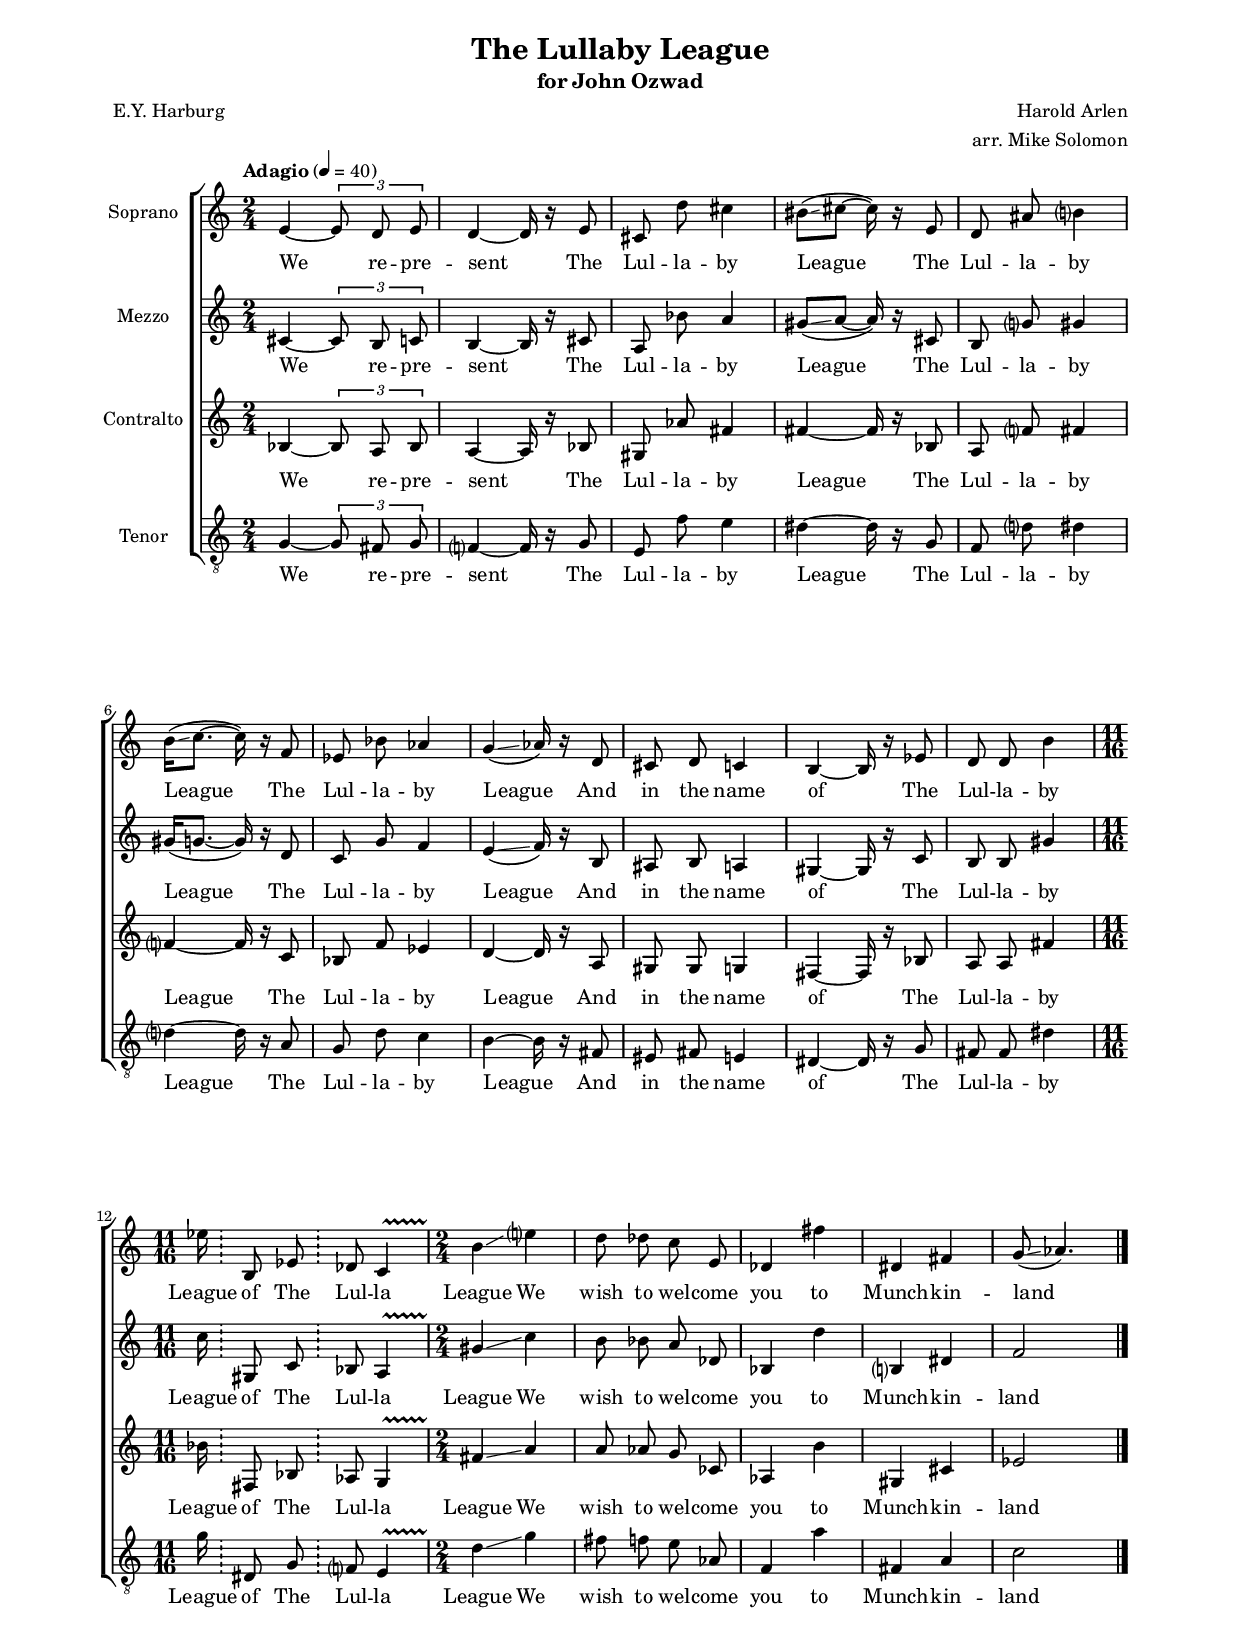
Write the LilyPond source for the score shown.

\version "2.17.0"
\include "defs-devel.ly"
\paper {
  footnote-separator-markup = \markup { \column { " "\override #`(span-factor . 1/5) { \draw-hline } }}
  footnote-padding = 5\mm
  top-system-spacing = #'((basic-distance . 1) (minimum-distance . 0) (padding . 1) (stretchability . 40))
  bottom-system-spacing = #'((basic-distance . 1) (minimum-distance . 0) (padding . 1) (stretchability . 50))
  ragged-right = ##f
  left-margin = 0.75\in
  right-margin = 0.75\in
  top-margin = 0.5\in
  bottom-margin = 0.6\in
  ragged-last-bottom = ##f
  %max-systems-per-page = #2
}
ntrill = \override TrillSpanner #'bound-details #'left  #'text = #'()
#(ly:set-option 'point-and-click #f)

legero = \markup \italic "legero"

\header {
  title = "The Lullaby League" %(1)"
  subtitle = \markup { for John Ozwad }
  composer = "Harold Arlen"
  poet = "E.Y. Harburg"
  arranger = "arr. Mike Solomon"
}

nothing = {}

marksLullaby = {
  \time 2/4
  \tempo "Adagio" 4=40
  s2*11 |
  \time 11/16
  s16 \bar "!"
  s4 \bar "!"
  s4.
  \time 2/4
  s2*5 \bar "|."
}

prefatoryMatterLullaby = {
  %\key aes \major
  #(set-accidental-style 'modern-cautionary)
  
}

sopranoLullaby = \relative c' { \autoBeamOff
  \prefatoryMatterLullaby
  e4 ~ \times 2/3 { e8 d e } |
  d4 ~ d16 r e8 |
  cis8 d' cis4 |
  bis8 [ ( \glissando cis8 ] ~ cis16 ) r e,8 |
  d ais' b4 |
  b16 ( [ \glissando c8. ] ~ c16 ) r f,8 |
  ees bes' aes4 |
  g4 ( \glissando aes16 ) r d,8 |
  cis8 d c4 |
  b4 ~ b16 r ees8 |
  d d b'4 |
  %\time 9/16
  ees16 b,8 ees des \ntrill c4\startTrillSpan |
  %\time 6/16
  %\time 2/4
  b'4\stopTrillSpan \glissando e4 |
  %\time 2/4
  %d8 des c b |
  %des,4 fis' |
  d8 des c e, |
  des4 fis' |
  dis,4 fis | %%% DOM
  g8 ( \glissando aes4. ) | %%%ton in sop, ab everywhere else, slides up
}

sopranoLullabyWords = \lyricmode {
  We re -- pre -- sent
  The Lul -- la -- by League
  The Lul -- la -- by League
  The Lul -- la -- by League
  And in the name of
  The Lul -- la -- by League
  of
  The Lul -- la
  League
  We wish to wel -- come you to
  Munch -- kin -- land
}

mezzoLullaby = \relative c' { \autoBeamOff
  \prefatoryMatterLullaby
  cis4 ~ \times 2/3 { cis8 b c } |
  b4 ~ b16 r cis8 |
  a8 bes' a4 |
  gis8 [ ( \glissando a ~ ] a16 ) r cis,8 |
  b g' gis4 |
  gis16 [ ( \glissando g8. ~ ] g16 ) r d8 |
  c g' f4 |
  e4 ( \glissando f16 ) r b,8 |
  ais8 b a4 |
  gis4 ~ gis16 r c8 |
  b b gis'4 |
  c16 gis,8 c bes8 \ntrill a4\startTrillSpan |
  gis'4\stopTrillSpan \glissando c |
  %b8 bes a gis |
  %bes,4 d' |
  b8 bes a des, |
  bes4 d' |
  b, dis |
  f2 |
}

mezzoLullabyWords = \lyricmode {
  We re -- pre -- sent
  The Lul -- la -- by League
  The Lul -- la -- by League
  The Lul -- la -- by League
  And in the name of
  The Lul -- la -- by League
  of
  The Lul -- la
  League
  We wish to wel -- come you to
  Munch -- kin -- land
}

altoLullaby = \relative c' { \autoBeamOff
  \prefatoryMatterLullaby
  bes4 ~ \times 2/3 { bes8 a bes } |
  a4 ~ a16 r bes8 |
  gis8 aes' fis4 |
  fis4 ~ fis16 r bes,8 |
  a f' fis4 |
  f4 ~ f16 r c8 |
  bes f' ees4 |
  d4 ~ d16 r a8 |
  gis gis g4 |
  fis4 ~ fis16 r bes8 |
  a a fis'4 |
  bes16 fis,8 bes aes \ntrill g4\startTrillSpan |
  fis'4\stopTrillSpan \glissando a |
  %a8 aes g fis |
  %aes,4 b' |
  a8 aes g ces, |
  aes4 b' |
  gis, cis |
  ees2 |
}

altoLullabyWords = \lyricmode {
  We re -- pre -- sent
  The Lul -- la -- by League
  The Lul -- la -- by League
  The Lul -- la -- by League
  And in the name of
  The Lul -- la -- by League
  of
  The Lul -- la
  League
  We wish to wel -- come you to
  Munch -- kin -- land
}

tenorLullaby = \relative c' {
  \autoBeamOff
  \clef "treble_8"
  \prefatoryMatterLullaby
  g4 ~ \times 2/3 { g8 fis g } |
  f4 ~ f16 r g8 |
  e f' e4 |
  dis4 ~ dis16 r g,8 |
  f d' dis4 |
  d4 ~ d16 r a8 |
  g d' c4 |
  b ~ b16 r fis8 |
  eis fis e4 |
  dis ~ dis16 r g8 |
  fis fis dis'4 | 
  g16 dis,8 g f \ntrill e4\startTrillSpan |
  d'4\stopTrillSpan \glissando g |
  %fis8 f e dis |
  %f,4 a' |
  fis8 f e aes, |
  f4 a' |
  fis, a | 
  c2 |
}

tenorLullabyWords = \lyricmode {
  We re -- pre -- sent
  The Lul -- la -- by League
  The Lul -- la -- by League
  The Lul -- la -- by League
  And in the name of
  The Lul -- la -- by League
  of
  The Lul -- la
  League
  We wish to wel -- come you to
  Munch -- kin -- land
}

bassLullaby = \relative c { \autoBeamOff
  \prefatoryMatterLullaby
  \clef bass
  R2*8 |
}

bassLullabyWords = \lyricmode {
}

%%% SCORE
#(set-global-staff-size 16)

\score {
  \new ChoirStaff <<
    \new Staff \with { instrumentName = \bitchName %shortInstrumentName = #"M."
} <<
      \new Voice = "sopranoLullaby" { << { \numericTimeSignature
        \sopranoLullaby
      } {
        \marksLullaby
      } {
        \nothing
      }>> }
      \new Lyrics \lyricsto "sopranoLullaby" {
        \sopranoLullabyWords
      }
    >>
    \new Staff \with { instrumentName = \dortyName %shortInstrumentName = #"E."
} <<
      \new Voice = "mezzoLullaby" { << { \numericTimeSignature
        \mezzoLullaby
      } {
        \nothing
      } >> }
      \new Lyrics \lyricsto "mezzoLullaby" {
        \mezzoLullabyWords
      }
    >>
    \new Staff \with { instrumentName = \ttoName %shortInstrumentName = #"Mk."
} <<
      \new Voice = "altoLullaby" { << { \numericTimeSignature
        \altoLullaby
      } {
        \nothing
      } >> }
      \new Lyrics \lyricsto "altoLullaby" {
        \altoLullabyWords
      }
    >>
    \new Staff \with { instrumentName = \fakbydName %shortInstrumentName = #"R."
} <<
      \new Voice = "tenorLullaby" { << { \numericTimeSignature
        \tenorLullaby
      } {
        \nothing
      } >> }
      \new Lyrics \lyricsto "tenorLullaby" {
        \tenorLullabyWords
      }
    >>
%    \new Staff \with { instrumentName = \wysrName %shortInstrumentName = #"P." %\markup { \concat { E \super u . } }
%} <<
%      \new Voice = "bassLullaby" { << { \numericTimeSignature
%        \bassLullaby
%      } {
%        \nothing
%      } >> }
%      \new Lyrics \lyricsto "bassLullaby" {
%        \bassLullabyWords
%      }
%    >>
  >>
  \layout {
    \context {
      \Voice
      \override TextScript #'layer = #6
      \override NoteHead #'layer = #7
      \override Glissando #'breakable = ##t
      \override TupletNumber #'breakable = ##t
      \override TupletBracket #'breakable = ##t
      \override DynamicLineSpanner.direction = #UP
      \remove "Forbid_line_break_engraver"
    }
    \context {
      \Staff
      \consists "Metronome_mark_engraver"
      \override TimeSignature #'style = #'numbered
      \override StaffSymbol #'layer = #4
      \override TimeSignature #'layer = #3
      \override TimeSignature #'whiteout = ##t
    }
    \context {
      \Lyrics
      %\override LyricText #'whiteout = ##t
      \override LyricText #'layer = #6
    }
    \context {
      \Score
      \remove "Metronome_mark_engraver"
      \override NonMusicalPaperColumn #'allow-loose-spacing = ##f
    }
  }
}

%{
%%% piano redux
#(set-global-staff-size 20)

\score {
  \new PianoStaff <<
    \new Staff <<
      \new Voice = "1" { \voiceOne << \sopranoLullaby \marksLullaby >> }
      \new Voice = "2" { \voiceTwo \mezzoLullaby }
      \new Voice = "3" { \voiceThree \altoLullaby }
    >>
    \new Staff <<
      \new Voice = "4" { \voiceOne \tenorLullaby }
      \new Voice = "5" { \voiceTwo \bassLullaby }
    >>
  >>
  \layout {
    \context {
      \Voice
      \override TextScript #'layer = #6
      \override NoteHead #'layer = #7
      \override Glissando #'breakable = ##t
      \override TupletNumber #'breakable = ##t
      \override TupletBracket #'breakable = ##t
      \override Hairpin.direction = #UP
      \override DynamicText.direction = #UP
      \remove "Forbid_line_break_engraver"
    }
    \context {
      \Staff
      \consists "Metronome_mark_engraver"
      \override TimeSignature #'style = #'numbered
      \override StaffSymbol #'layer = #4
      \override TimeSignature #'layer = #3
      \override DynamicLineSpanner.direction = #UP
      \override TimeSignature #'whiteout = ##t
    }
    \context {
      \Lyrics
      %\override LyricText #'whiteout = ##t
      \override LyricText #'layer = #6
    }
    \context {
      \Score
      \remove "Metronome_mark_engraver"
      \override NonMusicalPaperColumn #'allow-loose-spacing = ##f
    }
  }
}
%}
%%% MIDI

\score {
  \new ChoirStaff <<
    \new Staff \with { instrumentName = \bitchName %shortInstrumentName = #"M."
} <<
      \new Voice = "sopranoLullaby" { << { \numericTimeSignature
        \sopranoLullaby
      } {
        \marksLullaby
      } >> }
      \new Lyrics \lyricsto "sopranoLullaby" {
        \sopranoLullabyWords
      }
    >>
    \new Staff \with { instrumentName = \dortyName %shortInstrumentName = #"E."
} <<
      \new Voice = "mezzoLullaby" { \numericTimeSignature
        \mezzoLullaby
      }
      \new Lyrics \lyricsto "mezzoLullaby" {
        \mezzoLullabyWords
      }
    >>
    \new Staff \with { instrumentName = \ttoName %shortInstrumentName = #"Mk."
} <<
      \new Voice = "altoLullaby" { \numericTimeSignature
        \altoLullaby
      }
      \new Lyrics \lyricsto "altoLullaby" {
        \altoLullabyWords
      }
    >>
    \new Staff \with { instrumentName = \fakbydName %shortInstrumentName = #"R."
} <<
      \new Voice = "tenorLullaby" { \numericTimeSignature
        \tenorLullaby
      }
      \new Lyrics \lyricsto "tenorLullaby" {
        \tenorLullabyWords
      }
    >>
%    \new Staff \with { instrumentName = \wysrName %shortInstrumentName = #"P." %\markup { \concat { E \super u . } }
%} <<
%      \new Voice = "bassLullaby" { \numericTimeSignature
%        \bassLullaby
%      }
%      \new Lyrics \lyricsto "bassLullaby" {
%        \bassLullabyWords
%      }
%    >>
  >>
  \midi {}
}
